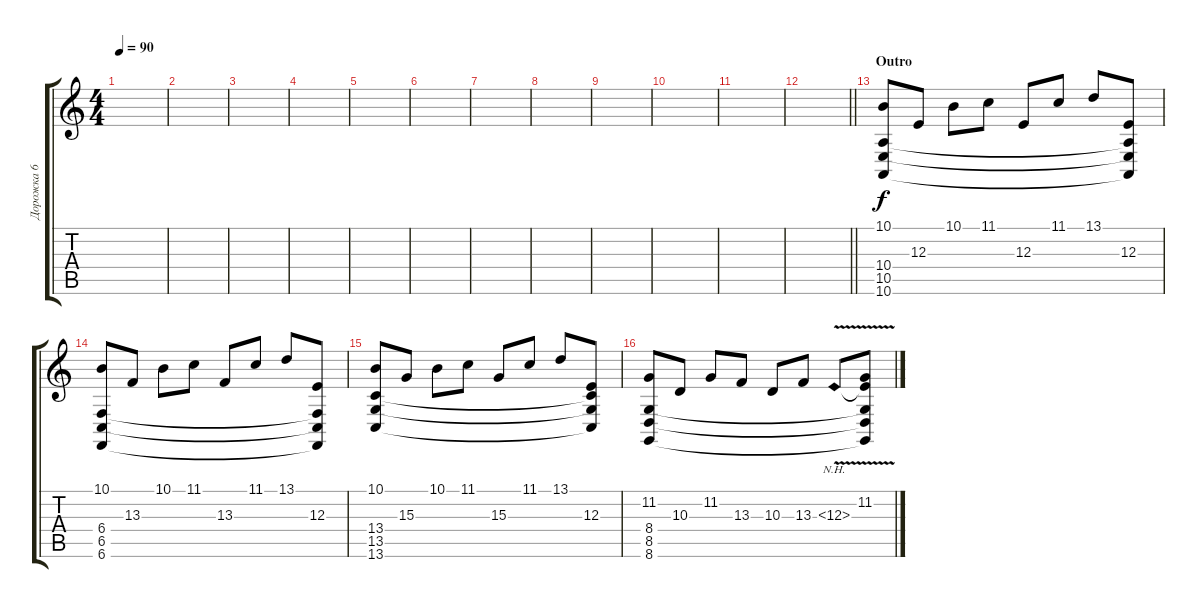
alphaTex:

\track ("Дорожка 6" "Дорожка 6") {instrument acousticgrandpiano}
\staff {score tabs}
\tuning (Db4 Ab3 E3 B2 Gb2 B1) {hide}
\ts (4 4)
\tempo 90
\clef g2
\ks c
|
|
|
|
|
|
|
|
|
|
|
\barLineRight lightlight
|
\section ("" "Outro")
(10.1 10.4 10.5 10.6).8 12.3.8 10.1.8 11.1.8 12.3.8 11.1.8 13.1.8 (12.3 10.4{t} 10.5{t} 10.6{t}).8 |
(10.1 6.4 6.5 6.6).8 13.3.8 10.1.8 11.1.8 13.3.8 11.1.8 13.1.8 (12.3 6.4{t} 6.5{t} 6.6{t}).8 |
(10.1 13.4 13.5 13.6).8 15.3.8 10.1.8 11.1.8 15.3.8 11.1.8 13.1.8 (12.3 13.4{t} 13.5{t} 13.6{t}).8 |
(11.2 8.4 8.5 8.6).8 10.3.8 11.2.8 13.3.8 10.3.8 13.3.8 12.3{nh v}.8 (11.2 12.3{t} 8.4{t} 8.5{t} 8.6{t}).8
